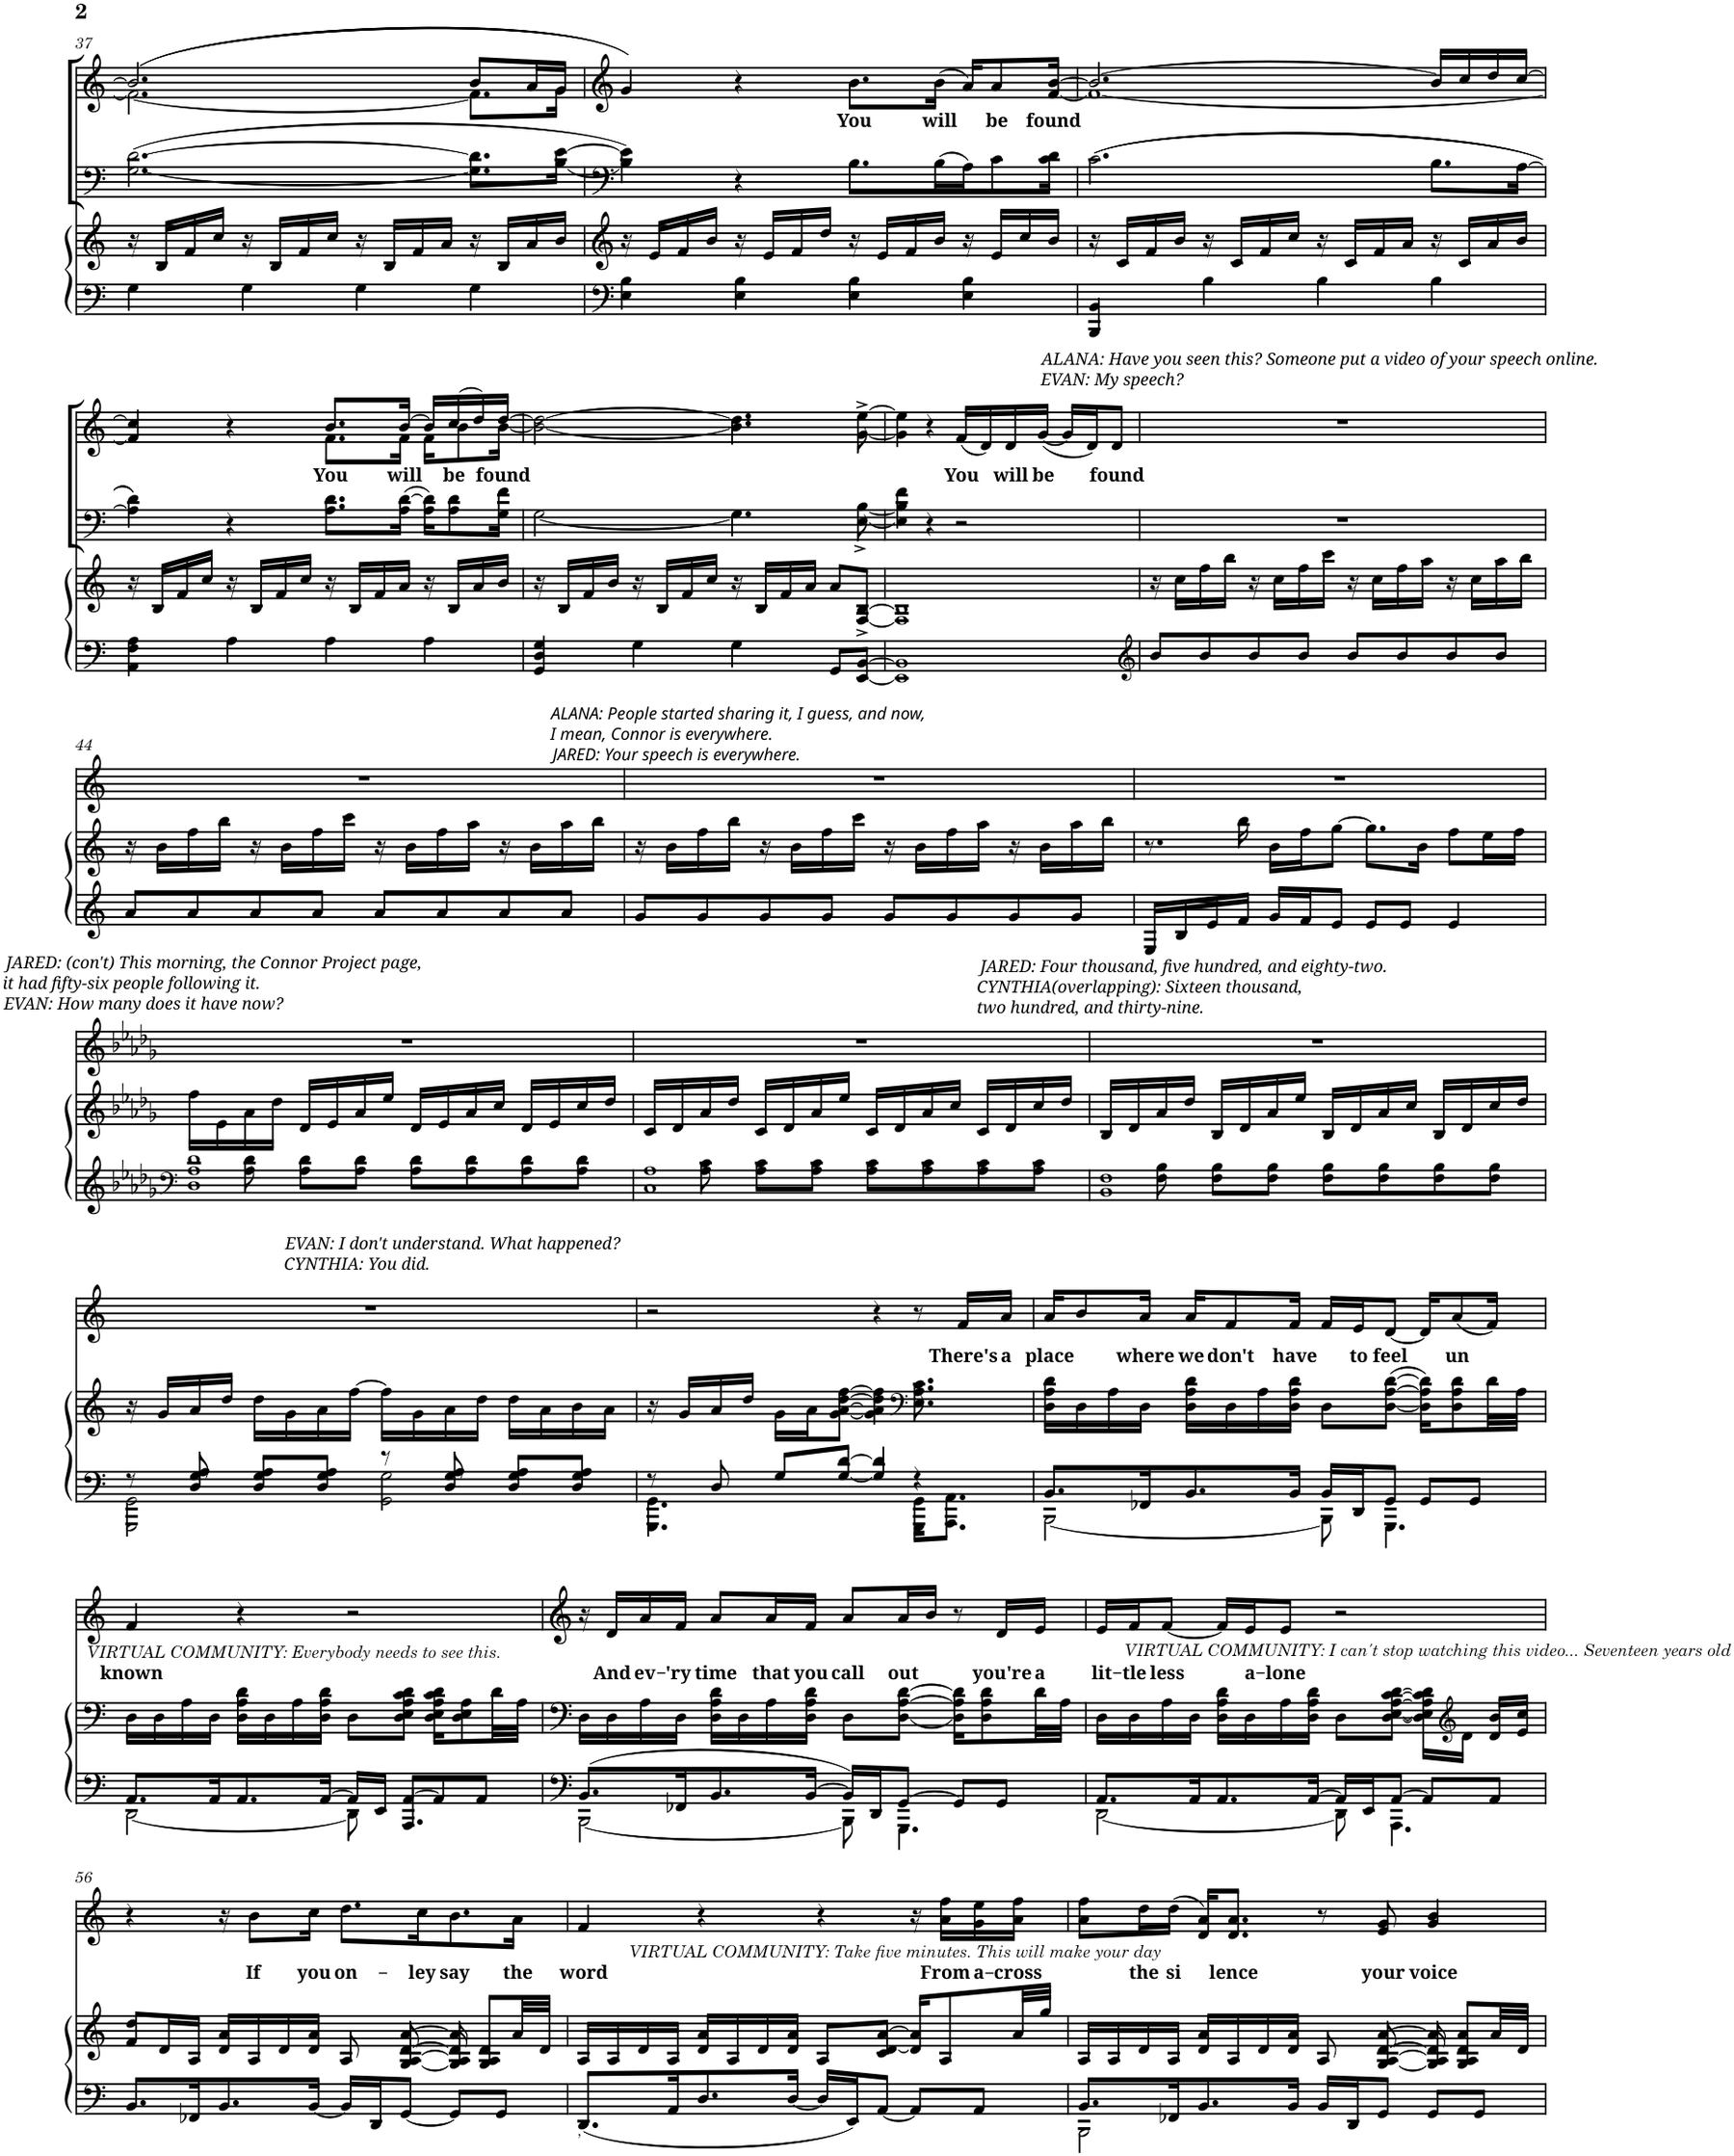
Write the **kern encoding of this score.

**kern	**kern	**kern	**kern	**text	**kern
*part5	*part4	*part3	*part2	*part2	*part1
*staff5	*staff4	*staff3	*staff2	*staff2	*staff1
*I"Piano	*I"Piano	*I"Piano	*I"Evan	*	*I"Piano
*I'Pno	*I'Pno	*I'Pno	*	*	*I'Pno
!!LO:PB:g=z
*clefF4	*clefG2	*clefF4	*clefG2	*	*clefG2
*k[b-e-]	*k[b-e-]	*k[b-e-]	*k[b-e-]	*	*k[b-e-]
*M4/4	*M4/4	*M4/4	*M4/4	*	*M4/4
=37	=37	=37	=37	=37	=37
*	*	*	*^	*	*
4G\	16r	([2.G\ [2.d\	((2.b-/]	2.f\_	.	1r
.	16B-/LL	.	.	.	.	.
.	16f/	.	.	.	.	.
.	16cc/JJ	.	.	.	.	.
4G\	16r	.	.	.	.	.
.	16B-/LL	.	.	.	.	.
.	16f/	.	.	.	.	.
.	16cc/JJ	.	.	.	.	.
4G\	16r	.	.	.	.	.
.	16B-/LL	.	.	.	.	.
.	16f/	.	.	.	.	.
.	16a/JJ	.	.	.	.	.
4G\	16r	8.G\] 8.d\]L	8b-/L	8.f\L]	.	.
.	16B-/LL	.	.	.	.	.
.	16a/	.	16a/L	.	.	.
.	16b-/JJ	[16B-\ [16e-\Jk	16g/JJ	16g\Jk	.	.
*	*	*	*v	*v	*	*
=38	=38	=38	=38	=38	=38
4E-\ 4B-\	16r	4B-\] 4e-\])	4g/))	.	1r
.	16e-/LL	.	.	.	.
.	16f/	.	.	.	.
.	16b-/JJ	.	.	.	.
4E-\ 4B-\	16r	4r	4r	.	.
.	16e-/LL	.	.	.	.
.	16f/	.	.	.	.
.	16dd/JJ	.	.	.	.
!	!	!	!	!LO:LY:b	!
4E-\ 4B-\	16r	8.B-\L	8.b-\L	You	.
.	16e-/LL	.	.	.	.
.	16f/	.	.	.	.
!	!	!	!	!LO:LY:b	!
.	16b-/JJ	(16B-\L	(16b-\Jk	will	.
4E-\ 4B-\	16r	16A\J)	16a/KL)	.	.
!	!	!	!	!LO:LY:b	!
.	16e-/LL	8c\	8a/	be	.
.	16cc/	.	.	.	.
!	!	!	!	!LO:LY:b	!
.	16b-/JJ	16c\ 16d\Jk	[16f/ [16b-/Jk	found	.
=39	=39	=39	=39	=39	=39
*	*	*	*^	*	*
4BBB-/ 4BB-/	16r	((2.c\	2.b-/_	1f_	.	1r
.	16c/LL	.	.	.	.	.
.	16f/	.	.	.	.	.
.	16b-/JJ	.	.	.	.	.
4B-\	16r	.	.	.	.	.
.	16c/LL	.	.	.	.	.
.	16f/	.	.	.	.	.
.	16cc/JJ	.	.	.	.	.
4B-\	16r	.	.	.	.	.
.	16c/LL	.	.	.	.	.
.	16f/	.	.	.	.	.
.	16a/JJ	.	.	.	.	.
4B-\	16r	8.B-\L	16b-/LL]	.	.	.
.	16c/LL	.	16cc/	.	.	.
.	16a/	.	16dd/	.	.	.
.	16b-/JJ	[16A\Jk	[16cc/JJ	.	.	.
!!LO:LB:g=z
=40	=40	=40	=40	=40	=40	=40
4AA\ 4F\ 4A\	16r	4A\] 4d\))	4f/] 4cc/]	2ryy	.	1r
.	16B-/LL	.	.	.	.	.
.	16f/	.	.	.	.	.
.	16cc/JJ	.	.	.	.	.
4A\	16r	4r	4r	.	.	.
.	16B-/LL	.	.	.	.	.
.	16f/	.	.	.	.	.
.	16cc/JJ	.	.	.	.	.
!	!	!	!	!	!LO:LY:b	!
4A\	16r	8.A\ 8.d\L	8.b-/L	8.f\L	You	.
.	16B-/LL	.	.	.	.	.
.	16f/	.	.	.	.	.
!	!	!	!	!	!LO:LY:b	!
.	16a/JJ	(16A\ [16d\Jk	[16b-/Jk	16f\Jk	will	.
4A\	16r	16A\ 16d\]KL)	16b-/LL]	16f\KL	.	.
!	!	!	!	!	!LO:LY:b	!
.	16B-/LL	8A\ 8d\	(16cc/	8b-\	be	.
.	16a/	.	16dd/)	.	.	.
!	!	!	!	!	!LO:LY:b	!
.	16b-/JJ	16G\ 16f\Jk	[16dd/JJ	[16b-\Jk	found	.
*	*	*	*v	*v	*	*
=41	=41	=41	=41	=41	=41
*	*	*^	*	*	*
4GG/ 4D/ 4G/	16r	1ryy	[2G\	2b-\_ 2dd\_	.	1r
.	16B-/LL	.	.	.	.	.
.	16f/	.	.	.	.	.
.	16b-/JJ	.	.	.	.	.
4G\	16r	.	.	.	.	.
.	16B-/LL	.	.	.	.	.
.	16f/	.	.	.	.	.
.	16cc/JJ	.	.	.	.	.
4G\	16r	.	4.G\]	4.b-\] 4.dd\]	.	.
.	16B-/LL	.	.	.	.	.
.	16f/	.	.	.	.	.
.	16a/JJ	.	.	.	.	.
8GG/L	8a/L	.	.	.	.	.
[8EE-/ [8BB-/J	[8F/^ [8B-/^J	.	[8E-\^ [8B-\^	[8g\^ [8ee-\^	.	.
*	*	*v	*v	*	*	*
=42	=42	=42	=42	=42	=42
1EE-] 1BB-]	1F] 1B-]	4E-\] 4B-\] 4f\	4g\] 4ee-\]	.	1r
.	.	4r	4r	.	.
!	!	!	!	!LO:LY:b	!
.	.	2r	(16f/LL	You	.
.	.	.	16d/)	.	.
!	!	!	!	!LO:LY:b	!
.	.	.	16d/	will	.
!	!	!	!	!LO:LY:b	!
.	.	.	([16g/JJ	be	.
.	.	.	16g/LL]	.	.
.	.	.	16d/J)	.	.
!	!	!	!	!LO:LY:b	!
.	.	.	8d/J	found	.
=43	=43	=43	=43	=43	=43
*clefG2	*	*	*	*	*
*^	*	*	*	*	*
!	!	!	!	!LO:TX:a:i:t=ALANA&colon; Have you seen this? Someone put a video of your speech online.	!	!
!	!	!	!	!LO:TX:a:t=EVAN&colon; My speech?	!	!
8b-/L	2ryy	16r	1r	1r	.	1r
.	.	16cc\LL	.	.	.	.
8b-/	.	16ff\	.	.	.	.
.	.	16bb-\JJ	.	.	.	.
8b-/	.	16r	.	.	.	.
.	.	16cc\LL	.	.	.	.
8b-/J	.	16ff\	.	.	.	.
.	.	16ccc\JJ	.	.	.	.
2ryy	8b-/L	16r	.	.	.	.
.	.	16cc\LL	.	.	.	.
.	8b-/	16ff\	.	.	.	.
.	.	16aa\JJ	.	.	.	.
.	8b-/	16r	.	.	.	.
.	.	16cc\LL	.	.	.	.
.	8b-/J	16aa\	.	.	.	.
.	.	16bb-\JJ	.	.	.	.
*v	*v	*	*	*	*	*
!!LO:LB:g=z
=44	=44	=44	=44	=44	=44
8a/L	16r	1r	1r	.	1r
.	16b-\LL	.	.	.	.
8a/	16ff\	.	.	.	.
.	16bb-\JJ	.	.	.	.
8a/	16r	.	.	.	.
.	16b-\LL	.	.	.	.
8a/J	16ff\	.	.	.	.
.	16ccc\JJ	.	.	.	.
8a/L	16r	.	.	.	.
.	16b-\LL	.	.	.	.
8a/	16ff\	.	.	.	.
.	16aa\JJ	.	.	.	.
8a/	16r	.	.	.	.
.	16b-\LL	.	.	.	.
8a/J	16aa\	.	.	.	.
.	16bb-\JJ	.	.	.	.
=45	=45	=45	=45	=45	=45
*^	*	*	*	*	*
!	!	!	!	!LO:TX:a:i:t=ALANA&colon; People started sharing it, I guess, and now,	!	!
!	!	!	!	!LO:TX:a:t=I mean, Connor is everywhere.	!	!
!	!	!	!	!LO:TX:a:t=JARED&colon; Your speech is everywhere.	!	!
8g/L	2ryy	16r	1r	1r	.	1r
.	.	16b-\LL	.	.	.	.
8g/	.	16ff\	.	.	.	.
.	.	16bb-\JJ	.	.	.	.
8g/	.	16r	.	.	.	.
.	.	16b-\LL	.	.	.	.
8g/J	.	16ff\	.	.	.	.
.	.	16ccc\JJ	.	.	.	.
2ryy	8g/L	16r	.	.	.	.
.	.	16b-\LL	.	.	.	.
.	8g/	16ff\	.	.	.	.
.	.	16aa\JJ	.	.	.	.
.	8g/	16r	.	.	.	.
.	.	16b-\LL	.	.	.	.
.	8g/J	16aa\	.	.	.	.
.	.	16bb-\JJ	.	.	.	.
*v	*v	*	*	*	*	*
=46	=46	=46	=46	=46	=46
16E-/LL	8.r	1r	1r	.	1r
16B-/	.	.	.	.	.
16e-/	.	.	.	.	.
16f/JJ	16bb-\	.	.	.	.
16g/LL	16b-\LL	.	.	.	.
16f/J	16ff\J	.	.	.	.
8e-/J	[8gg\J	.	.	.	.
8e-/L	8.gg\L]	.	.	.	.
8e-/J	.	.	.	.	.
.	16b-\Jk	.	.	.	.
4e-/	8ff\L	.	.	.	.
.	16ee-\L	.	.	.	.
.	16ff\JJ	.	.	.	.
!!LO:LB:g=z
=47	=47	=47	=47	=47	=47
*clefF4	*	*	*	*	*
*k[b-e-a-d-g-]	*k[b-e-a-d-g-]	*k[b-e-a-d-g-]	*k[b-e-a-d-g-]	*	*k[b-e-a-d-g-]
*^	*	*	*	*	*
!	!	!	!	!LO:TX:a:i:t=JARED&colon; (con't) This morning, the Connor Project page,	!	!
!	!	!	!	!LO:TX:a:t=it had fifty-six people following it.	!	!
!	!	!	!	!LO:TX:a:t=EVAN&colon; How many does it have now?	!	!
1D- 1A- 1d-	8ryy	16ff\LL	1r	1r	.	1r
.	.	16e-\	.	.	.	.
.	8A-\ 8d-\	16a-\	.	.	.	.
.	.	16dd-\JJ	.	.	.	.
.	8A-\ 8d-\L	16d-/LL	.	.	.	.
.	.	16e-/	.	.	.	.
.	8A-\ 8d-\J	16a-/	.	.	.	.
.	.	16ee-/JJ	.	.	.	.
.	8A-\ 8d-\L	16d-/LL	.	.	.	.
.	.	16e-/	.	.	.	.
.	8A-\ 8d-\	16a-/	.	.	.	.
.	.	16cc/JJ	.	.	.	.
.	8A-\ 8d-\	16d-/LL	.	.	.	.
.	.	16e-/	.	.	.	.
.	8A-\ 8d-\J	16cc/	.	.	.	.
.	.	16dd-/JJ	.	.	.	.
=48	=48	=48	=48	=48	=48	=48
1C 1A-	8ryy	16c/LL	1r	1r	.	1r
.	.	16d-/	.	.	.	.
.	8A-\ 8c\	16a-/	.	.	.	.
.	.	16dd-/JJ	.	.	.	.
.	8A-\ 8c\L	16c/LL	.	.	.	.
.	.	16d-/	.	.	.	.
.	8A-\ 8c\J	16a-/	.	.	.	.
.	.	16ee-/JJ	.	.	.	.
.	8A-\ 8c\L	16c/LL	.	.	.	.
.	.	16d-/	.	.	.	.
.	8A-\ 8c\	16a-/	.	.	.	.
.	.	16cc/JJ	.	.	.	.
.	8A-\ 8c\	16c/LL	.	.	.	.
.	.	16d-/	.	.	.	.
.	8A-\ 8c\J	16cc/	.	.	.	.
.	.	16dd-/JJ	.	.	.	.
=49	=49	=49	=49	=49	=49	=49
!	!	!	!	!LO:TX:a:i:t=JARED&colon; Four thousand, five hundred, and eighty-two.	!	!
!	!	!	!	!LO:TX:a:t=CYNTHIA(overlapping)&colon; Sixteen thousand,	!	!
!	!	!	!	!LO:TX:a:t=two hundred, and thirty-nine.	!	!
1BB- 1F	8ryy	16B-/LL	1r	1r	.	1r
.	.	16d-/	.	.	.	.
.	8F\ 8B-\	16a-/	.	.	.	.
.	.	16dd-/JJ	.	.	.	.
.	8F\ 8B-\L	16B-/LL	.	.	.	.
.	.	16d-/	.	.	.	.
.	8F\ 8B-\J	16a-/	.	.	.	.
.	.	16ee-/JJ	.	.	.	.
.	8F\ 8B-\L	16B-/LL	.	.	.	.
.	.	16d-/	.	.	.	.
.	8F\ 8B-\	16a-/	.	.	.	.
.	.	16cc/JJ	.	.	.	.
.	8F\ 8B-\	16B-/LL	.	.	.	.
.	.	16d-/	.	.	.	.
.	8F\ 8B-\J	16cc/	.	.	.	.
.	.	16dd-/JJ	.	.	.	.
!!LO:LB:g=z
=50	=50	=50	=50	=50	=50	=50
!	!	!	!	!LO:TX:a:i:t=EVAN&colon; I don't understand. What happened?	!	!
!	!	!	!	!LO:TX:a:t=CYNTHIA&colon; You did.	!	!
8r	2GGG-\ 2GG-\	16r	1r	1r	.	1r
.	.	16g-/LL	.	.	.	.
8D-/ 8G-/ 8A-/	.	16a-/	.	.	.	.
.	.	16dd-/JJ	.	.	.	.
8D-/ 8G-/ 8A-/L	.	16dd-\LL	.	.	.	.
.	.	16g-\	.	.	.	.
8D-/ 8G-/ 8A-/J	.	16a-\	.	.	.	.
.	.	[16ff\JJ	.	.	.	.
8r	2GG-\ 2G-\	16ff\LL]	.	.	.	.
.	.	16g-\	.	.	.	.
8D-/ 8G-/ 8A-/	.	16a-\	.	.	.	.
.	.	16dd-\JJ	.	.	.	.
8D-/ 8G-/ 8A-/L	.	16dd-\LL	.	.	.	.
.	.	16a-\	.	.	.	.
8D-/ 8G-/ 8A-/J	.	16b-\	.	.	.	.
.	.	16a-\JJ	.	.	.	.
=51	=51	=51	=51	=51	=51	=51
8r	4.GGG-\ 4.GG-\	16r	1r	2r	.	1r
.	.	16g-/LL	.	.	.	.
8D-/	.	16a-/	.	.	.	.
.	.	16dd-/JJ	.	.	.	.
8G-/L	.	16g-\LL	.	.	.	.
.	.	16a-\J	.	.	.	.
[8G-/ [8d-/J	4.ryy	[8g-\ [8a-\ [8dd-\ [8ff\J	.	.	.	.
4G-/] 4d-/]	.	4g-\] 4a-\] 4dd-\] 4ff\]	.	4r	.	.
*	*	*clefF4	*	*	*	*
4r	16GGG-\ 16GG-\KL	8.E-\ 8.A-\ 8.c\	.	8r	.	.
.	8.AAA-\ 8.AA-\J	.	.	.	.	.
!	!	!	!	!	!LO:LY:b	!
.	.	.	.	16f/LL	There's	.
!	!	!	!	!	!LO:LY:b	!
.	.	16ryy	.	16a-/JJ	a	.
=52	=52	=52	=52	=52	=52	=52
!	!	!	!	!	!LO:LY:b	!
8.BB-/L	[2BBB-\	16D-\ 16A-\ 16d-\LL	1r	16a-/KL	place	1r
.	.	16D-\	.	8b-/	.	.
.	.	16A-\	.	.	.	.
!	!	!	!	!	!LO:LY:b	!
16FF-X/K	.	16D-\JJ	.	16a-/Jk	where	.
!	!	!	!	!	!LO:LY:b	!
8.BB-/	.	16D-\ 16A-\ 16d-\LL	.	16a-/KL	we	.
!	!	!	!	!	!LO:LY:b	!
.	.	16D-\	.	8f/	don't	.
.	.	16A-\	.	.	.	.
!	!	!	!	!	!LO:LY:b	!
16BB-/Jk	.	16D-\ 16A-\ 16d-\JJ	.	16f/Jk	have	.
16BB-/LL	8BBB-\]	8D-\L	.	16f/LL	.	.
!	!	!	!	!	!LO:LY:b	!
16DD-/J	.	.	.	16e-/J	to	.
!	!	!	!	!	!LO:LY:b	!
8GG-/J	4.GGG-\	([8D-\ [8A-\ [8d-\J	.	[8d-/J	feel	.
8GG-/L	.	16D-\] 16A-\] 16d-\]KL)	.	16d-/KL]	.	.
!	!	!	!	!	!LO:LY:b	!
.	.	8D-\ 8A-\ 8d-\	.	(8a-/	un	.
8GG-/J	.	.	.	.	.	.
.	.	32d-\LL	.	16f/Jk)	.	.
.	.	32A-\JJJ	.	.	.	.
!!LO:LB:g=z
=53	=53	=53	=53	=53	=53	=53
!	!	!	!	!LO:TX:b:i:t=VIRTUAL COMMUNITY&colon; Everybody needs to see this.	!	!
!	!	!	!	!	!LO:LY:b	!
8.AA-/L	[2DD-\	16D-\LL	1r	4f/	known	1r
.	.	16D-\	.	.	.	.
.	.	16A-\	.	.	.	.
16AA-/K	.	16D-\JJ	.	.	.	.
8.AA-/	.	16D-\ 16A-\ 16d-\LL	.	4r	.	.
.	.	16D-\	.	.	.	.
.	.	16A-\	.	.	.	.
[16AA-/Jk	.	16D-\ 16A-\ 16d-\JJ	.	.	.	.
16AA-/LL]	8DD-\]	8D-\L	.	2r	.	.
16EE-/JJ	.	.	.	.	.	.
4.AAA-/	[8AA-/L	8D-\ 8E-\ 8A-\ 8c\ 8d-\J	.	.	.	.
.	8AA-/]	16D-\ 16E-\ 16A-\ 16c\ 16d-\KL	.	.	.	.
.	.	8D-\ 8E-\ 8A-\	.	.	.	.
.	8AA-/J	.	.	.	.	.
.	.	32d-\LL	.	.	.	.
.	.	32A-\JJJ	.	.	.	.
=54	=54	=54	=54	=54	=54	=54
(8.BB-/L	[2BBB-\	16D-\LL	1r	16r	.	1r
!	!	!	!	!	!LO:LY:b	!
.	.	16D-\	.	16d-/LL	And	.
!	!	!	!	!	!LO:LY:b	!
.	.	16A-\	.	16a-/	ev-	.
!	!	!	!	!	!LO:LY:b	!
16FF-X/K	.	16D-\JJ	.	16f/JJ	-'ry	.
!	!	!	!	!	!LO:LY:b	!
8.BB-/	.	16D-\ 16A-\ 16d-\LL	.	8a-/L	time	.
.	.	16D-\	.	.	.	.
!	!	!	!	!	!LO:LY:b	!
.	.	16A-\	.	16a-/L	that	.
!	!	!	!	!	!LO:LY:b	!
[16BB-/Jk	.	16D-\ 16A-\ 16d-\JJ	.	16f/JJ	you	.
!	!	!	!	!	!LO:LY:b	!
16BB-/LL])	8BBB-\]	8D-\L	.	8a-/L	call	.
16DD-/J	.	.	.	.	.	.
!	!	!	!	!	!LO:LY:b	!
[8GG-/J	4.GGG-\	[8D-\ [8A-\ [8d-\J	.	16a-/L	out	.
.	.	.	.	16b-/JJ	.	.
8GG-/L]	.	16D-\] 16A-\] 16d-\]KL	.	8r	.	.
.	.	8D-\ 8A-\ 8d-\	.	.	.	.
!	!	!	!	!	!LO:LY:b	!
8GG-/J	.	.	.	16d-/LL	you're	.
!	!	!	!	!	!LO:LY:b	!
.	.	32d-\LL	.	16e-/JJ	a	.
.	.	32A-\JJJ	.	.	.	.
=55	=55	=55	=55	=55	=55	=55
!	!	!	!	!	!LO:LY:b	!
8.AA-/L	[2DD-\	16D-\LL	1r	16e-/LL	lit-	1r
!	!	!	!	!	!LO:LY:b	!
.	.	16D-\	.	16f/J	-tle	.
!	!	!	!	!	!LO:LY:b	!
.	.	16A-\	.	[8f/J	less	.
16AA-/K	.	16D-\JJ	.	.	.	.
8.AA-/	.	16D-\ 16A-\ 16d-\LL	.	16f/LL]	.	.
!	!	!	!	!	!LO:LY:b	!
.	.	16D-\	.	16e-/J	a-	.
!	!	!	!	!	!LO:LY:b	!
.	.	16A-\	.	8e-/J	-lone	.
[16AA-/Jk	.	16D-\ 16A-\ 16d-\JJ	.	.	.	.
!	!	!	!	!LO:TX:b:i:t=VIRTUAL COMMUNITY&colon; I can't stop watching this video... Seventeen years old	!	!
16AA-/LL]	8DD-\]	8D-\L	.	2r	.	.
16EE-/J	.	.	.	.	.	.
[8AA-/J	4.AAA-\	[8D-\ [8E-\ [8A-\ [8c\ [8d-\J	.	.	.	.
8AA-/L]	.	16D-\] 16E-\] 16A-\] 16c\] 16d-\]LL	.	.	.	.
*	*	*clefG2	*	*	*	*
.	.	16d-\JJ	.	.	.	.
8AA-/J	.	16d-/ 16b-/LL	.	.	.	.
.	.	16e-/ 16cc/JJ	.	.	.	.
*v	*v	*	*	*	*	*
!!LO:LB:g=z
=56	=56	=56	=56	=56	=56
8.BB-/L	8f/ 8dd-/L	1r	4r	.	1r
.	16d-/L	.	.	.	.
16FF-X/K	16A-/JJ	.	.	.	.
8.BB-/	16d-/ 16a-/LL	.	16r	.	.
!	!	!	!	!LO:LY:b	!
.	16A-/	.	8b-\L	If	.
.	16d-/	.	.	.	.
!	!	!	!	!LO:LY:b	!
[16BB-/Jk	16d-/ 16a-/JJ	.	16cc\Jk	you	.
!	!	!	!	!LO:LY:b	!
16BB-/LL]	8A-/	.	8.dd-\L	on-	.
16DD-/J	.	.	.	.	.
[8GG-/J	[8G-/ [8A-/ [8d-/ [8a-/	.	.	.	.
!	!	!	!	!LO:LY:b	!
.	.	.	16cc\K	-ley	.
!	!	!	!	!LO:LY:b	!
8GG-/L]	16G-/] 16A-/] 16d-/] 16a-/]	.	8.b-\	say	.
.	8G-/ 8A-/ 8d-/L	.	.	.	.
8GG-/J	.	.	.	.	.
!	!	!	!	!LO:LY:b	!
.	32a-/LL	.	16a-\Jk	the	.
.	32d-/JJJ	.	.	.	.
=57	=57	=57	=57	=57	=57
!LO:TX:b:t=’	!	!	!	!	!
!	!	!	!	!LO:LY:b	!
(8.DD-/L	16A-/LL	1r	4f/	word	1r
.	16A-/	.	.	.	.
.	16d-/	.	.	.	.
16AA-/K	16A-/JJ	.	.	.	.
8.D-/	16d-/ 16a-/LL	.	4r	.	.
.	16A-/	.	.	.	.
.	16d-/	.	.	.	.
[16D-/Jk	16d-/ 16a-/JJ	.	.	.	.
!	!	!	!LO:TX:b:i:t=VIRTUAL COMMUNITY&colon; Take five minutes. This will make your day	!	!
16D-/LL]	8A-/L	.	4r	.	.
16EE-/J)	.	.	.	.	.
[8AA-/J	8c/ [8d-/ [8a-/J	.	.	.	.
8AA-/L]	16d-/] 16a-/]KL	.	16r	.	.
!	!	!	!	!LO:LY:b	!
.	8A-/	.	16a-\ 16ff\LL	From	.
!	!	!	!	!LO:LY:b	!
8AA-/J	.	.	16g-\ 16ee-\	a-	.
!	!	!	!	!LO:LY:b	!
.	32a-/LL	.	16a-\ 16ff\JJ	-cross	.
.	32gg-/JJJ	.	.	.	.
=58	=58	=58	=58	=58	=58
*^	*	*	*	*	*
8.BB-/L	2BBB-\	16A-/LL	1r	8a-\ 8ff\L	.	1r
.	.	16A-/	.	.	.	.
!	!	!	!	!	!LO:LY:b	!
.	.	16d-/	.	16dd-\L	the	.
!	!	!	!	!	!LO:LY:b	!
16FF-X/K	.	16A-/JJ	.	(16dd-\JJ	si	.
8.BB-/	.	16d-/ 16a-/LL	.	16d-/ 16a-/KL)	.	.
!	!	!	!	!	!LO:LY:b	!
.	.	16A-/	.	8.d-/ 8.a-/J	lence	.
.	.	16d-/	.	.	.	.
16BB-/Jk	.	16d-/ 16a-/JJ	.	.	.	.
16BB-/LL	2ryy	8A-/	.	8r	.	.
16DD-/J	.	.	.	.	.	.
!	!	!	!	!	!LO:LY:b	!
8GG-/J	.	[8G-/ [8A-/ [8d-/ [8a-/	.	8e-/ 8g-/	your	.
!	!	!	!	!	!LO:LY:b	!
8GG-/L	.	16G-/] 16A-/] 16d-/] 16a-/]	.	4g-/ 4b-/	voice	.
.	.	8G-/ 8A-/ 8d-/ 8a-/L	.	.	.	.
8GG-/J	.	.	.	.	.	.
.	.	32a-/LL	.	.	.	.
.	.	32d-/JJJ	.	.	.	.
*v	*v	*	*	*	*	*
=	=	=	=	=	=
*-	*-	*-	*-	*-	*-
